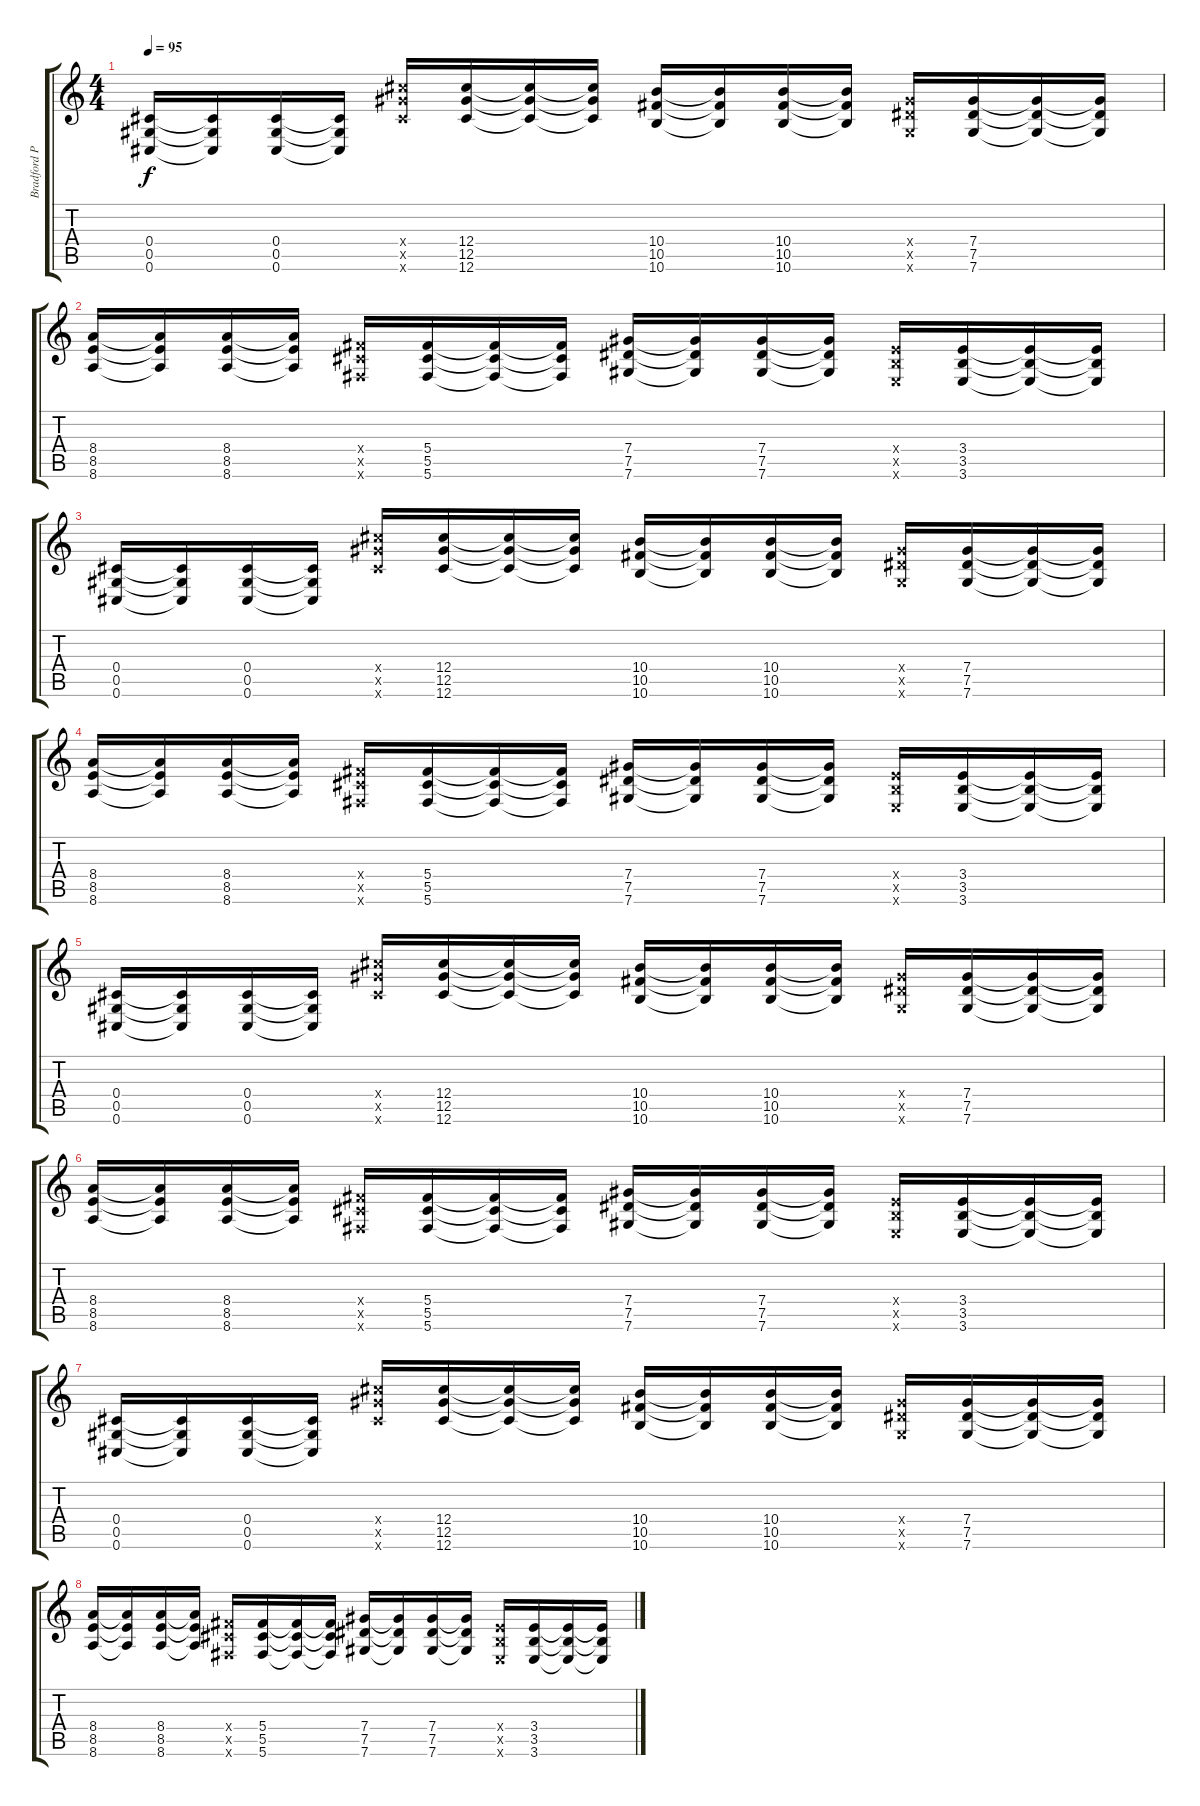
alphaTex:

\track ("Bradford Philip Delson" "Bradford P") {instrument distortionguitar}
\staff {score tabs}
\tuning (Eb4 Bb3 Gb3 Db3 Ab2 Db2) {hide}
\ts (4 4)
\tempo 95
\clef g2
\ks c
(0.4 0.5 0.6).16{dy f} (0.4{t} 0.5{t} 0.6{t}).16 (0.4 0.5 0.6).16 (0.4{t} 0.5{t} 0.6{t}).16 (12.4{x} 12.5{x} 12.6{x}).16 (12.4 12.5 12.6).16 (12.4{t} 12.5{t} 12.6{t}).16 (12.4{t} 12.5{t} 12.6{t}).16 (10.4 10.5 10.6).16 (10.4{t} 10.5{t} 10.6{t}).16 (10.4 10.5 10.6).16 (10.4{t} 10.5{t} 10.6{t}).16 (7.4{x} 7.5{x} 7.6{x}).16 (7.4 7.5 7.6).16 (7.4{t} 7.5{t} 7.6{t}).16 (7.4{t} 7.5{t} 7.6{t}).16 |
(8.4 8.5 8.6).16 (8.4{t} 8.5{t} 8.6{t}).16 (8.4 8.5 8.6).16 (8.4{t} 8.5{t} 8.6{t}).16 (5.4{x} 5.5{x} 5.6{x}).16 (5.4 5.5 5.6).16 (5.4{t} 5.5{t} 5.6{t}).16 (5.4{t} 5.5{t} 5.6{t}).16 (7.4 7.5 7.6).16 (7.4{t} 7.5{t} 7.6{t}).16 (7.4 7.5 7.6).16 (7.4{t} 7.5{t} 7.6{t}).16 (3.4{x} 3.5{x} 3.6{x}).16 (3.4 3.5 3.6).16 (3.4{t} 3.5{t} 3.6{t}).16 (3.4{t} 3.5{t} 3.6{t}).16 |
(0.4 0.5 0.6).16 (0.4{t} 0.5{t} 0.6{t}).16 (0.4 0.5 0.6).16 (0.4{t} 0.5{t} 0.6{t}).16 (12.4{x} 12.5{x} 12.6{x}).16 (12.4 12.5 12.6).16 (12.4{t} 12.5{t} 12.6{t}).16 (12.4{t} 12.5{t} 12.6{t}).16 (10.4 10.5 10.6).16 (10.4{t} 10.5{t} 10.6{t}).16 (10.4 10.5 10.6).16 (10.4{t} 10.5{t} 10.6{t}).16 (7.4{x} 7.5{x} 7.6{x}).16 (7.4 7.5 7.6).16 (7.4{t} 7.5{t} 7.6{t}).16 (7.4{t} 7.5{t} 7.6{t}).16 |
(8.4 8.5 8.6).16 (8.4{t} 8.5{t} 8.6{t}).16 (8.4 8.5 8.6).16 (8.4{t} 8.5{t} 8.6{t}).16 (5.4{x} 5.5{x} 5.6{x}).16 (5.4 5.5 5.6).16 (5.4{t} 5.5{t} 5.6{t}).16 (5.4{t} 5.5{t} 5.6{t}).16 (7.4 7.5 7.6).16 (7.4{t} 7.5{t} 7.6{t}).16 (7.4 7.5 7.6).16 (7.4{t} 7.5{t} 7.6{t}).16 (3.4{x} 3.5{x} 3.6{x}).16 (3.4 3.5 3.6).16 (3.4{t} 3.5{t} 3.6{t}).16 (3.4{t} 3.5{t} 3.6{t}).16 |
(0.4 0.5 0.6).16 (0.4{t} 0.5{t} 0.6{t}).16 (0.4 0.5 0.6).16 (0.4{t} 0.5{t} 0.6{t}).16 (12.4{x} 12.5{x} 12.6{x}).16 (12.4 12.5 12.6).16 (12.4{t} 12.5{t} 12.6{t}).16 (12.4{t} 12.5{t} 12.6{t}).16 (10.4 10.5 10.6).16 (10.4{t} 10.5{t} 10.6{t}).16 (10.4 10.5 10.6).16 (10.4{t} 10.5{t} 10.6{t}).16 (7.4{x} 7.5{x} 7.6{x}).16 (7.4 7.5 7.6).16 (7.4{t} 7.5{t} 7.6{t}).16 (7.4{t} 7.5{t} 7.6{t}).16 |
(8.4 8.5 8.6).16 (8.4{t} 8.5{t} 8.6{t}).16 (8.4 8.5 8.6).16 (8.4{t} 8.5{t} 8.6{t}).16 (5.4{x} 5.5{x} 5.6{x}).16 (5.4 5.5 5.6).16 (5.4{t} 5.5{t} 5.6{t}).16 (5.4{t} 5.5{t} 5.6{t}).16 (7.4 7.5 7.6).16 (7.4{t} 7.5{t} 7.6{t}).16 (7.4 7.5 7.6).16 (7.4{t} 7.5{t} 7.6{t}).16 (3.4{x} 3.5{x} 3.6{x}).16 (3.4 3.5 3.6).16 (3.4{t} 3.5{t} 3.6{t}).16 (3.4{t} 3.5{t} 3.6{t}).16 |
(0.4 0.5 0.6).16 (0.4{t} 0.5{t} 0.6{t}).16 (0.4 0.5 0.6).16 (0.4{t} 0.5{t} 0.6{t}).16 (12.4{x} 12.5{x} 12.6{x}).16 (12.4 12.5 12.6).16 (12.4{t} 12.5{t} 12.6{t}).16 (12.4{t} 12.5{t} 12.6{t}).16 (10.4 10.5 10.6).16 (10.4{t} 10.5{t} 10.6{t}).16 (10.4 10.5 10.6).16 (10.4{t} 10.5{t} 10.6{t}).16 (7.4{x} 7.5{x} 7.6{x}).16 (7.4 7.5 7.6).16 (7.4{t} 7.5{t} 7.6{t}).16 (7.4{t} 7.5{t} 7.6{t}).16 |
(8.4 8.5 8.6).16 (8.4{t} 8.5{t} 8.6{t}).16 (8.4 8.5 8.6).16 (8.4{t} 8.5{t} 8.6{t}).16 (5.4{x} 5.5{x} 5.6{x}).16 (5.4 5.5 5.6).16 (5.4{t} 5.5{t} 5.6{t}).16 (5.4{t} 5.5{t} 5.6{t}).16 (7.4 7.5 7.6).16 (7.4{t} 7.5{t} 7.6{t}).16 (7.4 7.5 7.6).16 (7.4{t} 7.5{t} 7.6{t}).16 (3.4{x} 3.5{x} 3.6{x}).16 (3.4 3.5 3.6).16 (3.4{t} 3.5{t} 3.6{t}).16 (3.4{t} 3.5{t} 3.6{t}).16
